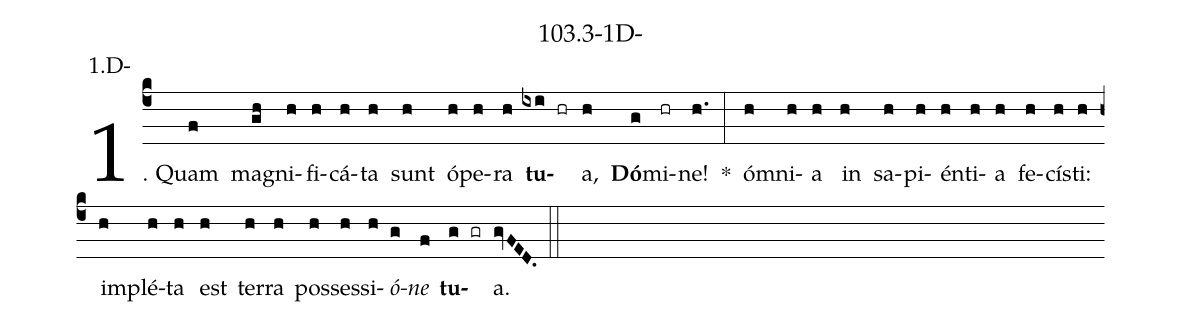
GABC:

name: 103.3-1D-;
annotation: 1.D-;
%%
(c4)1. Quam(f) ma(gh)gni(h)fi(h)cá(h)ta(h) sunt(h) ó(h)pe(h)ra(h) <b>tu</b>(ixi hr)a,(h) <b>Dó</b>(g)mi(hr)ne!(h.) *(:) óm(h)ni(h)a(h) in(h) sa(h)pi(h)én(h)ti(h)a(h) fe(h)cís(h)ti:(h) im(h)plé(h)ta(h) est(h) ter(h)ra(h) pos(h)ses(h)si(h)<i>ó</i>(g)<i>ne</i>(f) <b>tu</b>(g gr)a.(gvFED.) (::)


%E(h) u(h) o(g) u(f) a(g) e.(gvFED.) (::)
